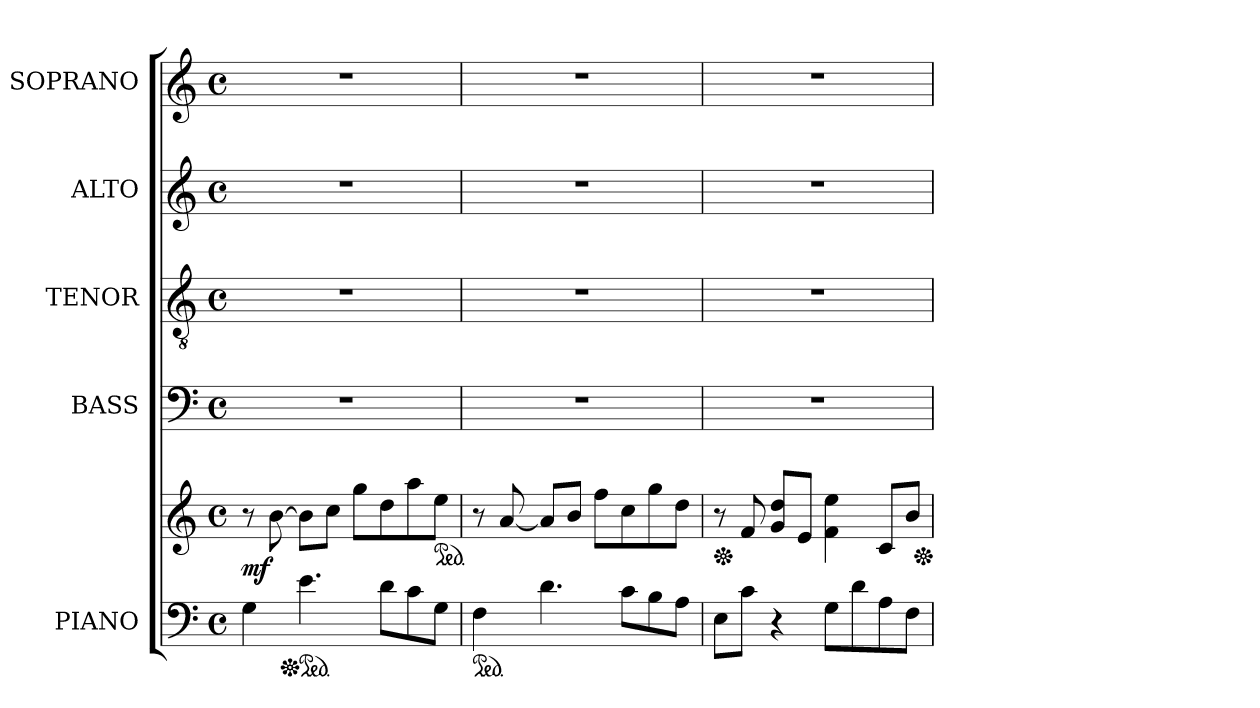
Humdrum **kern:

**kern	**kern	**dynam	**kern	**kern	**kern	**kern
*part5	*part5	*part5	*part4	*part3	*part2	*part1
*staff6	*staff5	*staff5/6	*staff4	*staff3	*staff2	*staff1
*I"PIANO	*	*	*I"BASS	*I"TENOR	*I"ALTO	*I"SOPRANO
*I'PNO.	*	*	*I'B.	*I'T.	*I'A.	*I'S.
!!LO:PB:g=z
*clefF4	*clefG2	*	*clefF4	*clefGv2	*clefG2	*clefG2
*	*	*	*	*ITrd7c12	*	*
*k[]	*k[]	*	*k[]	*k[]	*k[]	*k[]
*C:	*C:	*	*C:	*C:	*C:	*C:
*M4/4	*M4/4	*	*M4/4	*M4/4	*M4/4	*M4/4
*met(c)	*met(c)	*	*met(c)	*met(c)	*met(c)	*met(c)
*MM80	*MM80	*	*MM80	*MM80	*MM80	*MM80
=1	=1	=1	=1	=1	=1	=1
4Gi\	8r	mf	1r	1r	1r	1r
.	[8bi\	.	.	.	.	.
*Xped	*	*	*	*	*	*
*ped	*	*	*	*	*	*
4.ei\	8bi\L]	.	.	.	.	.
.	8cci\J	.	.	.	.	.
.	8ggi\L	.	.	.	.	.
8di\L	8ddi\	.	.	.	.	.
8ci\	8aai\	.	.	.	.	.
*	*ped	*	*	*	*	*
8Gi\J	8eei\J	.	.	.	.	.
=2	=2	=2	=2	=2	=2	=2
*ped	*	*	*	*	*	*
4Fi\	8r	.	1r	1r	1r	1r
.	[8ai/	.	.	.	.	.
4.di\	8ai/L]	.	.	.	.	.
.	8bi/J	.	.	.	.	.
.	8ffi\L	.	.	.	.	.
8ci\L	8cci\	.	.	.	.	.
8Bi\	8ggi\	.	.	.	.	.
8Ai\J	8ddi\J	.	.	.	.	.
=3	=3	=3	=3	=3	=3	=3
*	*Xped	*	*	*	*	*
8Ei\L	8r	.	1r	1r	1r	1r
8ci\J	8fi/	.	.	.	.	.
4r	8gi/ 8ddiL	.	.	.	.	.
.	8ei/J	.	.	.	.	.
8Gi\L	4fi\ 4eei	.	.	.	.	.
8di\	.	.	.	.	.	.
8Ai\	8ci/L	.	.	.	.	.
8Fi\J	8bi/J	.	.	.	.	.
*	*Xped	*	*	*	*	*
=	=	=	=	=	=	=
*-	*-	*-	*-	*-	*-	*-
